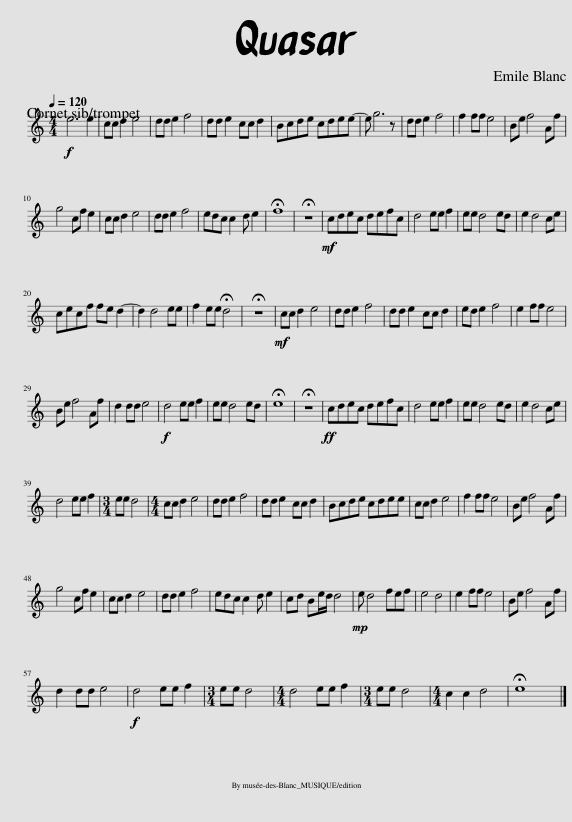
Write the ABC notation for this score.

X:1
L:1/8
Q:1/4=120
M:4/4
I:linebreak $
K:none
V:1 treble transpose=-2
V:1
[K:C]!f! e6 e2 | cc d2 e4 | dd e2 f4 | dd e2 cc d2 | Bcde cdee- | %5
 e g6 z | dd e2 f4 | f2 ff e4 | Be f4 Af |$ g4 cf e2 | %10
 cc d2 e4 | dd e2 f4 | edc c2 d e2 | !fermata!f8 | !fermata!z8 | %15
!mf! cdec defc | d4 ee f2 | ee d4 ed | e2 d4 ce |$ cecf fe d2- | %20
 d2 d4 ee | f2 ee !fermata!d4 | !fermata!z8 |!mf! cc d2 e4 | dd e2 f4 | %25
 dd e2 cc d2 | ed e2 f4 | e2 ff e4 |$ Be f4 Af | d2 dd e4 | %30
!f! d4 ee f2 | ee d4 ed | !fermata!e8 | !fermata!z8 |!ff! cdec defc | %35
 d4 ee f2 | ee d4 ed | e2 d4 ce |$ d4 ee f2 |[M:3/4] ee d4 | %40
[M:4/4] cc d2 e4 | dd e2 f4 | dd e2 cc d2 | Bcde cdee | cc d2 e4 | %45
 f2 ff e4 | Be f4 Af |$ g4 cf e2 | cc d2 e4 | dd e2 f4 | %50
 edc c2 d e2 | cd Be/d/ d4 |!mp! e d4 fef | e4 d4 | e2 ff e4 | %55
 Be f4 Af |$ d2 dd e4 |!f! d4 ee f2 |[M:3/4] ee d4 |[M:4/4] d4 ee f2 | %60
[M:3/4] ee d4 |[M:4/4] c2 c2 d4 | !fermata!e8 |] %63
